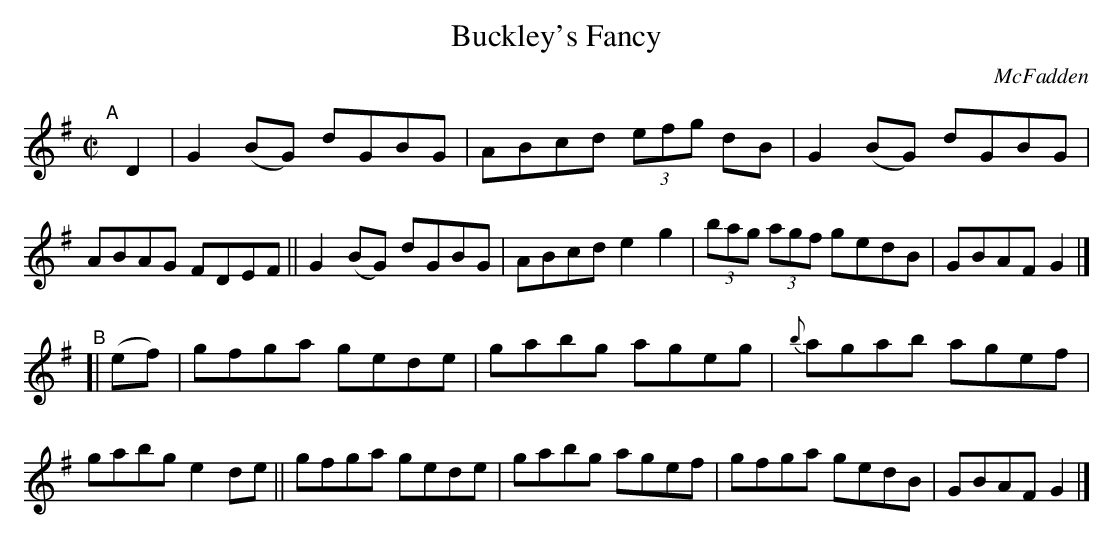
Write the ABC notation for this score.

X:1
T: Buckley's Fancy
M: C|
L: 1/8
O: McFadden
K: G
"^A"[|] D2 |\
G2(BG) dGBG | ABcd (3efg dB | G2(BG) dGBG | ABAG FDEF ||\
G2(BG) dGBG | ABcd e2g2 | (3bag (3agf gedB | GBAFG2 |]
"^B"[| (ef) |\
gfga gede | gabg ageg | {b}agab agef | gabge2de ||\
gfga gede | gabg agef | gfga gedB | GBAFG2 |]
